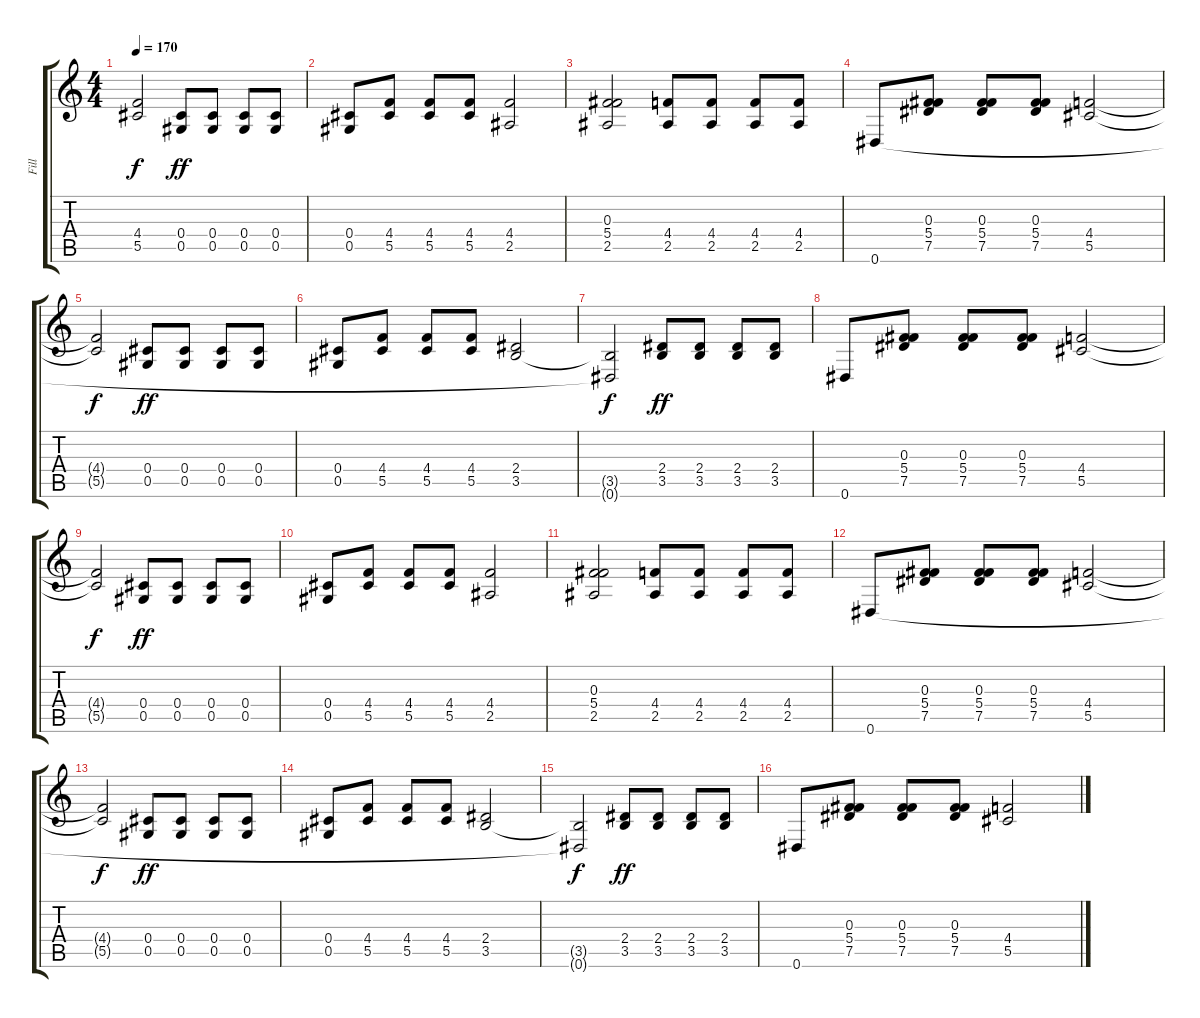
\track ("Fill" "Fill") {instrument overdrivenguitar}
\staff {score tabs}
\tuning (Eb4 Bb3 Gb3 Db3 Ab2 Eb2) {hide}
\ts (4 4)
\tempo 170
\clef g2
\ks c
(4.4{t} 5.5{t}).2{dy f} (0.4 0.5).8{dy ff} (0.4 0.5).8 (0.4 0.5).8 (0.4 0.5).8 |
(0.4 0.5).8 (4.4 5.5).8 (4.4 5.5).8 (4.4 5.5).8 (4.4 2.5).2 |
(0.3 5.4 2.5).2 (4.4 2.5).8 (4.4 2.5).8 (4.4 2.5).8 (4.4 2.5).8 |
0.6.8 (0.3 5.4 7.5).8 (0.3 5.4 7.5).8 (0.3 5.4 7.5).8 (4.4 5.5).2 |
(4.4{t} 5.5{t}).2{dy f} (0.4 0.5).8{dy ff} (0.4 0.5).8 (0.4 0.5).8 (0.4 0.5).8 |
(0.4 0.5).8 (4.4 5.5).8 (4.4 5.5).8 (4.4 5.5).8 (2.4 3.5).2 |
(3.5{t} 0.6{t}).2{dy f} (2.4 3.5).8{dy ff} (2.4 3.5).8 (2.4 3.5).8 (2.4 3.5).8 |
0.6.8 (0.3 5.4 7.5).8 (0.3 5.4 7.5).8 (0.3 5.4 7.5).8 (4.4 5.5).2 |
(4.4{t} 5.5{t}).2{dy f} (0.4 0.5).8{dy ff} (0.4 0.5).8 (0.4 0.5).8 (0.4 0.5).8 |
(0.4 0.5).8 (4.4 5.5).8 (4.4 5.5).8 (4.4 5.5).8 (4.4 2.5).2 |
(0.3 5.4 2.5).2 (4.4 2.5).8 (4.4 2.5).8 (4.4 2.5).8 (4.4 2.5).8 |
0.6.8 (0.3 5.4 7.5).8 (0.3 5.4 7.5).8 (0.3 5.4 7.5).8 (4.4 5.5).2 |
(4.4{t} 5.5{t}).2{dy f} (0.4 0.5).8{dy ff} (0.4 0.5).8 (0.4 0.5).8 (0.4 0.5).8 |
(0.4 0.5).8 (4.4 5.5).8 (4.4 5.5).8 (4.4 5.5).8 (2.4 3.5).2 |
(3.5{t} 0.6{t}).2{dy f} (2.4 3.5).8{dy ff} (2.4 3.5).8 (2.4 3.5).8 (2.4 3.5).8 |
0.6.8 (0.3 5.4 7.5).8 (0.3 5.4 7.5).8 (0.3 5.4 7.5).8 (4.4 5.5).2
